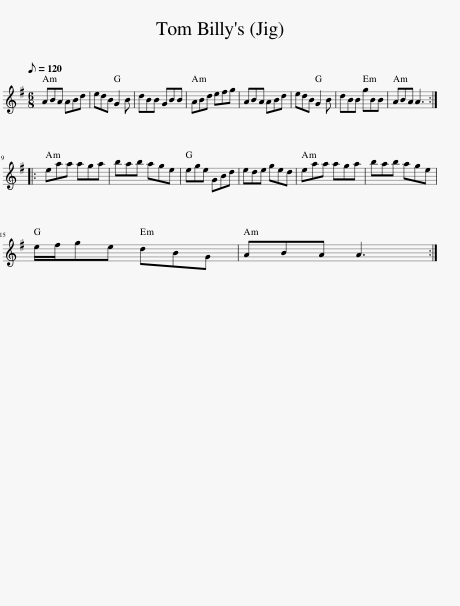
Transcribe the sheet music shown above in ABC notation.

X:1
L:1/8
Q:1/8=120
M:6/8
I:linebreak $
K:G
V:1 treble
V:1
 ABA ABd | edB G2 B | dBB GBB | ABd efg | ABA ABd | %5
 edB G2 B | dBB gBB | ABA A3 ::$ eaa aga | bab age | %10
 ege GBd | ede ged | eaa aga | bab age |$ e/f/ge dBG | %15
 ABA A3 :| %16
